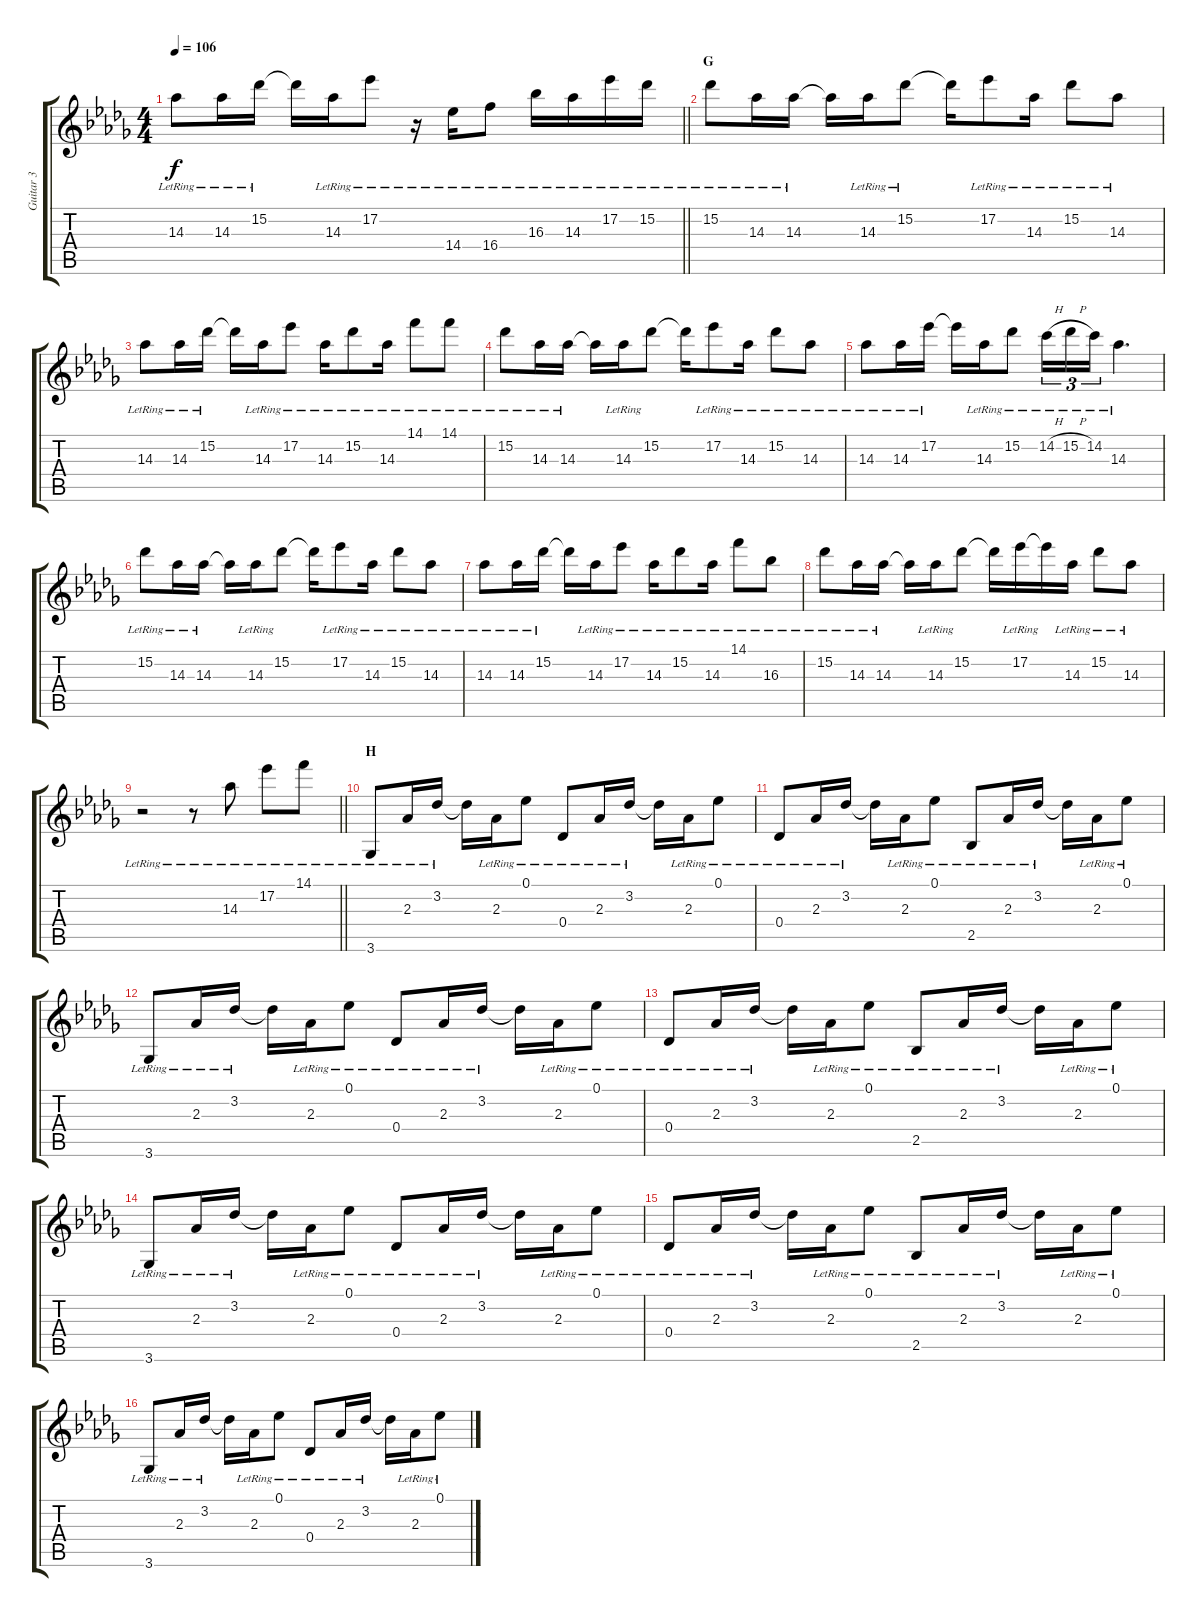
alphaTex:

\track ("Guitar 3" "Guitar 3") {instrument electricguitarclean}
\staff {score tabs}
\tuning (Eb4 Bb3 Gb3 Db3 Ab2 Eb2) {hide}
\ts (4 4)
\tempo 106
\clef g2
\barLineRight lightlight
\ks db
14.3{lr}.8{dy f} 14.3{lr}.16 15.2{lr}.16 15.2{t}.16 14.3{lr}.16 17.2{lr}.8 r.16 14.4{lr}.16 16.4{lr}.8 16.3{lr}.16 14.3{lr}.16 17.2{lr}.16 15.2{lr}.16 |
\section ("" "G")
15.2{lr}.8 14.3{lr}.16 14.3{lr}.16 14.3{t}.16 14.3{lr}.16 15.2{lr}.8 15.2{t}.16 17.2{lr}.8 14.3{lr}.16 15.2{lr}.8 14.3{lr}.8 |
14.3{lr}.8 14.3{lr}.16 15.2{lr}.16 15.2{t}.16 14.3{lr}.16 17.2{lr}.8 14.3{lr}.16 15.2{lr}.8 14.3{lr}.16 14.1{lr}.8 14.1{lr}.8 |
15.2{lr}.8 14.3{lr}.16 14.3{lr}.16 14.3{t}.16 14.3{lr}.16 15.2{lr}.8 15.2{t}.16 17.2{lr}.8 14.3{lr}.16 15.2{lr}.8 14.3{lr}.8 |
14.3{lr}.8 14.3{lr}.16 17.2{lr}.16 17.2{t}.16 14.3{lr}.16 15.2{lr}.8 14.2{h lr}.16{tu (3 2)} 15.2{h lr}.16{tu (3 2)} 14.2{lr}.16{tu (3 2)} 14.3{lr}.4{d} |
15.2{lr}.8 14.3{lr}.16 14.3{lr}.16 14.3{t}.16 14.3{lr}.16 15.2{lr}.8 15.2{t}.16 17.2{lr}.8 14.3{lr}.16 15.2{lr}.8 14.3{lr}.8 |
14.3{lr}.8 14.3{lr}.16 15.2{lr}.16 15.2{t}.16 14.3{lr}.16 17.2{lr}.8 14.3{lr}.16 15.2{lr}.8 14.3{lr}.16 14.1{lr}.8 16.3{lr}.8 |
15.2{lr}.8 14.3{lr}.16 14.3{lr}.16 14.3{t}.16 14.3{lr}.16 15.2{lr}.8 15.2{t}.16 17.2{lr}.16 17.2{t}.16 14.3{lr}.16 15.2{lr}.8 14.3{lr}.8 |
\barLineRight lightlight
r.2 r.8 14.3{lr}.8 17.2{lr}.8 14.1{lr}.8 |
\section ("" "H")
3.6{lr}.8 2.3{lr}.16 3.2{lr}.16 3.2{t}.16 2.3{lr}.16 0.1{lr}.8 0.4{lr}.8 2.3{lr}.16 3.2{lr}.16 3.2{t}.16 2.3{lr}.16 0.1{lr}.8 |
0.4{lr}.8 2.3{lr}.16 3.2{lr}.16 3.2{t}.16 2.3{lr}.16 0.1{lr}.8 2.5{lr}.8 2.3{lr}.16 3.2{lr}.16 3.2{t}.16 2.3{lr}.16 0.1{lr}.8 |
3.6{lr}.8 2.3{lr}.16 3.2{lr}.16 3.2{t}.16 2.3{lr}.16 0.1{lr}.8 0.4{lr}.8 2.3{lr}.16 3.2{lr}.16 3.2{t}.16 2.3{lr}.16 0.1{lr}.8 |
0.4{lr}.8 2.3{lr}.16 3.2{lr}.16 3.2{t}.16 2.3{lr}.16 0.1{lr}.8 2.5{lr}.8 2.3{lr}.16 3.2{lr}.16 3.2{t}.16 2.3{lr}.16 0.1{lr}.8 |
3.6{lr}.8 2.3{lr}.16 3.2{lr}.16 3.2{t}.16 2.3{lr}.16 0.1{lr}.8 0.4{lr}.8 2.3{lr}.16 3.2{lr}.16 3.2{t}.16 2.3{lr}.16 0.1{lr}.8 |
0.4{lr}.8 2.3{lr}.16 3.2{lr}.16 3.2{t}.16 2.3{lr}.16 0.1{lr}.8 2.5{lr}.8 2.3{lr}.16 3.2{lr}.16 3.2{t}.16 2.3{lr}.16 0.1{lr}.8 |
3.6{lr}.8 2.3{lr}.16 3.2{lr}.16 3.2{t}.16 2.3{lr}.16 0.1{lr}.8 0.4{lr}.8 2.3{lr}.16 3.2{lr}.16 3.2{t}.16 2.3{lr}.16 0.1{lr}.8
